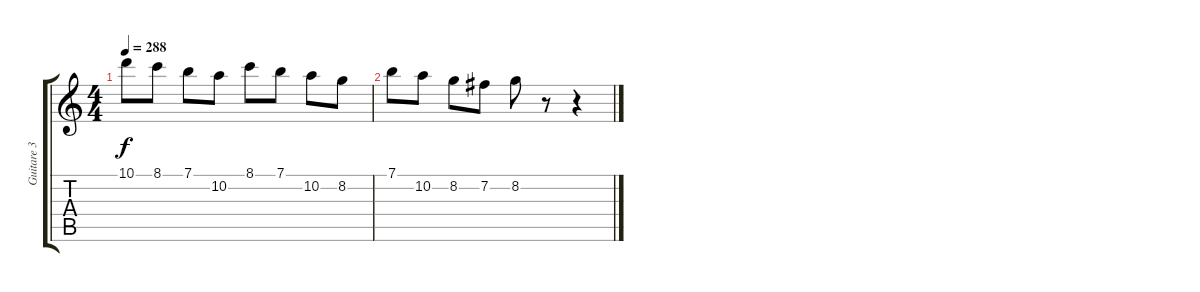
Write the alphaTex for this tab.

\track ("Guitare 3" "Guitare 3") {instrument distortionguitar}
\staff {score tabs}
\tuning (E4 B3 G3 D3 A2 E2) {hide}
\ts (4 4)
\tempo 288
\clef g2
\ks c
10.1.8{dy f} 8.1.8 7.1.8 10.2.8 8.1.8 7.1.8 10.2.8 8.2.8 |
7.1.8 10.2.8 8.2.8 7.2.8 8.2.8 r.8 r.4
